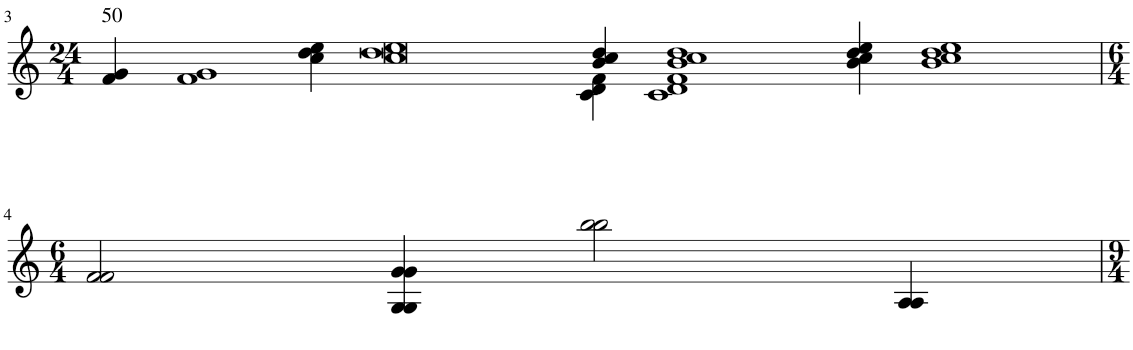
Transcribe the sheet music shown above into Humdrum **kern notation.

**kern
*part1
*staff1
*I"Piano
*I'Pno
!!LO:PB:g=z
*clefG2
*k[]
*M24/4
=3
*^
!LO:TX:a:t=50	!
4f/ 4g/	2%7ryy
1f 1g	.
4cc\ 4dd\ 4ee\	.
0cc 0dd 0ee	.
4b/ 4cc/ 4dd/	4c\ 4d\ 4f\
1b 1cc 1dd	1c 1d 1f
4dd/ 4ee/	4b\ 4cc\
1dd 1ee	1b 1cc
*v	*v
!!LO:LB:g=z
=4
*M6/4
2f/ 2f/
4G/ 4G/ 4g/ 4g/
2bb\ 2bb\
4A/ 4A/
=
*-
